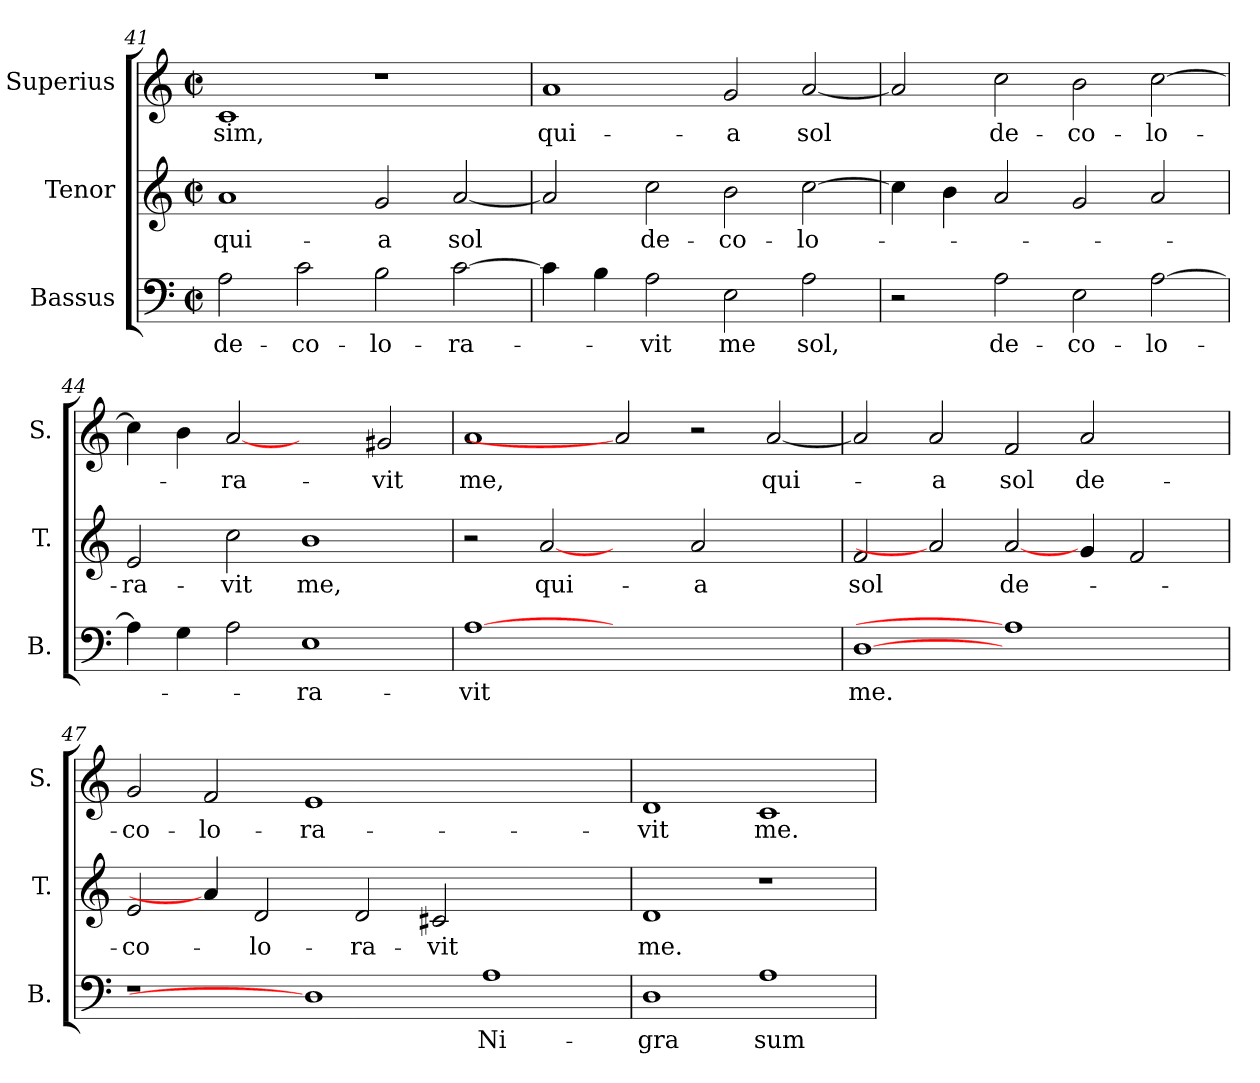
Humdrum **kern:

**kern	**text	**kern	**text	**kern	**text
*part3	*part3	*part2	*part2	*part1	*part1
*staff3	*staff3	*staff2	*staff2	*staff1	*staff1
*I"Bassus	*	*I"Tenor	*	*I"Superius	*
*I'B.	*	*I'T.	*	*I'S.	*
*clefF4	*	*clefG2	*	*clefG2	*
*k[]	*	*k[]	*	*k[]	*
*C:	*	*C:	*	*C:	*
*M2/2	*	*M2/2	*	*M2/2	*
*met(c|)	*	*met(c|)	*	*met(c|)	*
=41	=41	=41	=41	=41	=41
!	!LO:LY:b:color=#000000	!	!	!	!
!	!	!	!LO:LY:b:color=#000000	!	!
!	!	!	!	!	!LO:LY:b:color=#000000
2Ai\	de-	1ai	qui-	1ci	sim,
!	!LO:LY:b:color=#000000	!	!	!	!
2ci\	-co-	.	.	.	.
!	!LO:LY:b:color=#000000	!	!	!	!
!	!	!	!LO:LY:b:color=#000000	!	!
2Bi\	-lo-	2gi/	-a	1r	.
!	!LO:LY:b:color=#000000	!	!	!	!
!	!	!	!LO:LY:b:color=#000000	!	!
[>2ci\	-ra-	[<2ai/	sol	.	.
=42	=42	=42	=42	=42	=42
!	!	!	!	!	!LO:LY:b:color=#000000
4ci\]	.	2ai/]	.	1ai	qui-
4Bi\	.	.	.	.	.
!	!LO:LY:b:color=#000000	!	!	!	!
!	!	!	!LO:LY:b:color=#000000	!	!
2Ai\	-vit	2cci\	de-	.	.
!	!LO:LY:b:color=#000000	!	!	!	!
!	!	!	!LO:LY:b:color=#000000	!	!
!	!	!	!	!	!LO:LY:b:color=#000000
2Ei\	me	2bi\	-co-	2gi/	-a
!	!LO:LY:b:color=#000000	!	!	!	!
!	!	!	!LO:LY:b:color=#000000	!	!
!	!	!	!	!	!LO:LY:b:color=#000000
2Ai\	sol,	[>2cci\	-lo-	[<2ai/	sol
=43	=43	=43	=43	=43	=43
2r	.	4cci\]	.	2ai/]	.
.	.	4bi\	.	.	.
!	!LO:LY:b:color=#000000	!	!	!	!
!	!	!	!	!	!LO:LY:b:color=#000000
2Ai\	de-	2ai/	.	2cci\	de-
!	!LO:LY:b:color=#000000	!	!	!	!
!	!	!	!	!	!LO:LY:b:color=#000000
2Ei\	-co-	2gi/	.	2bi\	-co-
!	!LO:LY:b:color=#000000	!	!	!	!
!	!	!	!	!	!LO:LY:b:color=#000000
[>2Ai\	-lo-	2ai/	.	[>2cci\	-lo-
!!LO:PB:g=z
=44	=44	=44	=44	=44	=44
!	!	!	!LO:LY:b:color=#000000	!	!
4Ai\]	.	2ei/	-ra-	4cci\]	.
4Gi\	.	.	.	4bi\	.
!	!	!	!LO:LY:b:color=#000000	!	!
!	!	!	!	!	!LO:LY:b:color=#000000
2Ai\	.	2cci\	-vit	[2ai	-ra-
!	!LO:LY:b:color=#000000	!	!	!	!
!	!	!	!LO:LY:b:color=#000000	!	!
1Ei	-ra-	1bi	me,	2ryy	.
!	!	!	!	!	!LO:LY:b:color=#000000
.	.	.	.	2g#Xi/	-vit
=45	=45	=45	=45	=45	=45
!	!LO:LY:b:color=#000000	!	!	!	!
!	!	!	!	!	!LO:LY:b:color=#000000
[1Ai	-vit	2r	.	1ai	me,
!	!	!	!LO:LY:b:color=#000000	!	!
.	.	[2ai	qui-	.	.
1.ryy	.	2ryy	.	2ai]	.
!	!	!	!LO:LY:b:color=#000000	!	!
.	.	2ai/	-a	2r	.
!	!	!	!	!	!LO:LY:b:color=#000000
.	.	2ryy	.	[<2ai/	qui-
=46	=46	=46	=46	=46	=46
!	!LO:LY:b:color=#000000	!	!	!	!
!	!	!	!LO:LY:b:color=#000000	!	!
[1Di	me.	2fi/	sol	2ai/]	.
!	!	!	!	!	!LO:LY:b:color=#000000
.	.	2ai]	.	2ai/	-a
!	!	!	!LO:LY:b:color=#000000	!	!
!	!	!	!	!	!LO:LY:b:color=#000000
1Ai]	.	[2ai/	de-	2fi/	sol
!	!	!	!	!	!LO:LY:b:color=#000000
.	.	4gi/	.	2ai/	de-
.	.	2fi/	.	.	.
4ryy	.	.	.	4ryy	.
=47	=47	=47	=47	=47	=47
!	!	!	!LO:LY:b:color=#000000	!	!
!	!	!	!	!	!LO:LY:b:color=#000000
1r	.	2ei/	-co-	2gi/	-co-
!	!	!	!	!	!LO:LY:b:color=#000000
.	.	4ai/]	.	2fi/	-lo-
!	!	!	!LO:LY:b:color=#000000	!	!
.	.	2di/	-lo-	.	.
!	!	!	!	!	!LO:LY:b:color=#000000
1Di]	.	.	.	1ei	-ra-
!	!	!	!LO:LY:b:color=#000000	!	!
.	.	2di/	-ra-	.	.
!	!	!	!LO:LY:b:color=#000000	!	!
.	.	2c#Xi/	-vit	.	.
!	!LO:LY:b:color=#000000	!	!	!	!
1Ai	Ni-	.	.	1ryy	.
.	.	2.ryy	.	.	.
=48	=48	=48	=48	=48	=48
!	!LO:LY:b:color=#000000	!	!	!	!
!	!	!	!LO:LY:b:color=#000000	!	!
!	!	!	!	!	!LO:LY:b:color=#000000
1Di	-gra	1di	me.	1di	-vit
!	!LO:LY:b:color=#000000	!	!	!	!
!	!	!	!	!	!LO:LY:b:color=#000000
1Ai	sum	1r	.	1ci	me.
=	=	=	=	=	=
*-	*-	*-	*-	*-	*-
